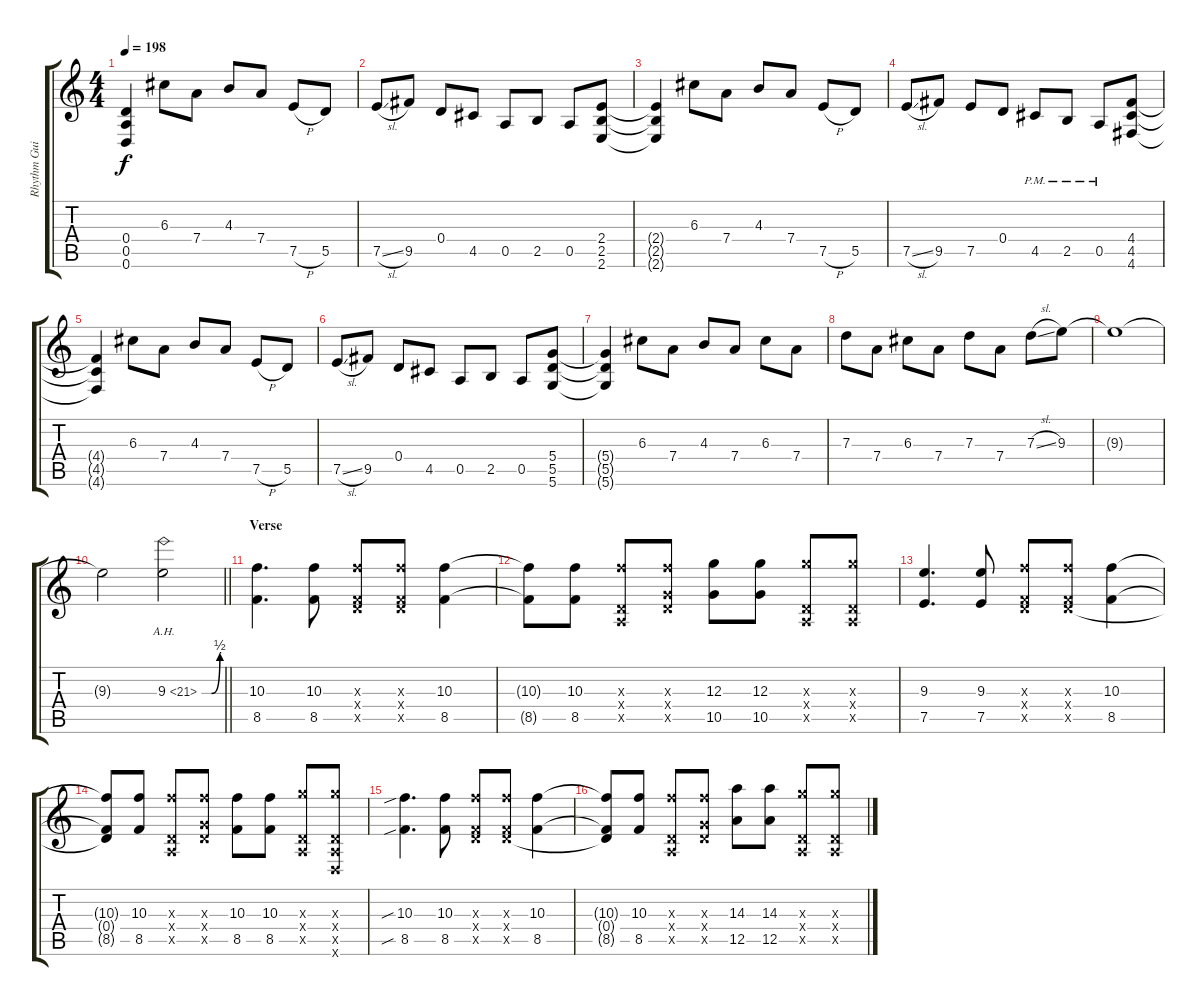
\track ("Rhythm Guitar R" "Rhythm Gui") {instrument distortionguitar}
\staff {score tabs}
\tuning (E4 B3 G3 D3 A2 D2) {hide}
\ts (4 4)
\tempo 198
\clef g2
\ks c
(0.4{t} 0.5{t} 0.6{t}).4{dy f} 6.3.8 7.4.8 4.3.8 7.4.8 7.5{h}.8 5.5.8 |
7.5{sl}.8 9.5.8 0.4.8 4.5.8 0.5.8 2.5.8 0.5.8 (2.4 2.5 2.6).8 |
(2.4{t} 2.5{t} 2.6{t}).4 6.3.8 7.4.8 4.3.8 7.4.8 7.5{h}.8 5.5.8 |
7.5{sl}.8 9.5.8 7.5.8 0.4.8 4.5{pm}.8 2.5{pm}.8 0.5{pm}.8 (4.4 4.5 4.6).8 |
(4.4{t} 4.5{t} 4.6{t}).4 6.3.8 7.4.8 4.3.8 7.4.8 7.5{h}.8 5.5.8 |
7.5{sl}.8 9.5.8 0.4.8 4.5.8 0.5.8 2.5.8 0.5.8 (5.4 5.5 5.6).8 |
(5.4{t} 5.5{t} 5.6{t}).4 6.3.8 7.4.8 4.3.8 7.4.8 6.3.8 7.4.8 |
7.3.8 7.4.8 6.3.8 7.4.8 7.3.8 7.4.8 7.3{sl}.8 9.3.8 |
9.3{t}.1 |
\barLineRight lightlight
9.3{t}.2 9.3{be (custom 0 0 30 0 56 2 60 2) ah 12}.2 |
\section ("" "Verse")
(10.3 8.5).4{d} (10.3 8.5).8 (10.3{x} 0.4{x} 8.5{x}).8 (10.3{x} 0.4{x} 8.5{x}).8 (10.3 8.5).4 |
(10.3{t} 8.5{t}).8 (10.3 8.5).8 (10.3{x} 0.4{x} 0.5{x}).8 (10.3{x} 0.4{x} 10.5{x}).8 (12.3 10.5).8 (12.3 10.5).8 (12.3{x} 0.4{x} 0.5{x}).8 (12.3{x} 0.4{x} 0.5{x}).8 |
(9.3 7.5).4{d} (9.3 7.5).8 (10.3{x} 0.4{x} 8.5{x}).8 (10.3{x} 0.4{x} 8.5{x}).8 (10.3 8.5).4 |
(10.3{t} 0.4{t} 8.5{t}).8 (10.3 8.5).8 (10.3{x} 0.4{x} 0.5{x}).8 (10.3{x} 0.4{x} 10.5{x}).8 (10.3 8.5).8 (10.3 8.5).8 (12.3{x} 0.4{x} 0.5{x}).8 (12.3{x} 0.4{x} 0.5{x} 0.6{x}).8 |
(10.3{sib} 8.5{sib}).4{d} (10.3 8.5).8 (10.3{x} 0.4{x} 8.5{x}).8 (10.3{x} 0.4{x} 8.5{x}).8 (10.3 8.5).4 |
(10.3{t} 0.4{t} 8.5{t}).8 (10.3 8.5).8 (10.3{x} 0.4{x} 0.5{x}).8 (10.3{x} 0.4{x} 10.5{x}).8 (14.3 12.5).8 (14.3 12.5).8 (12.3{x} 0.4{x} 0.5{x}).8 (12.3{x} 0.4{x} 0.5{x}).8
